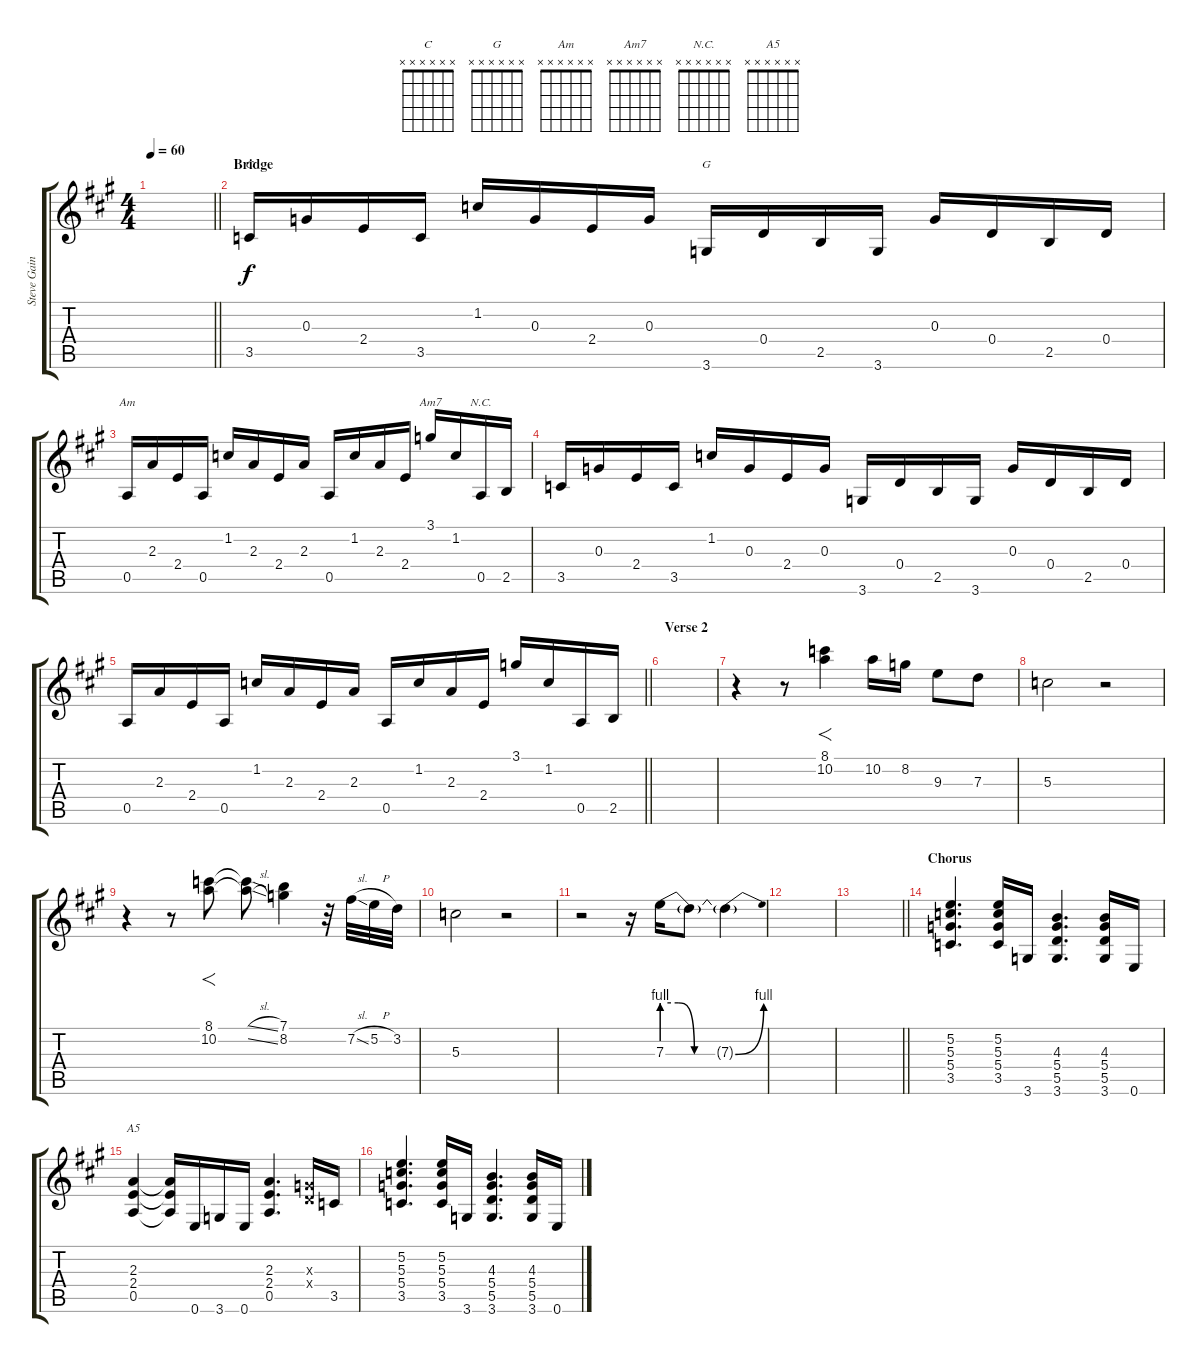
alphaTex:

\track ("Steve Gaines - Rhythm and Fills" "Steve Gain") {instrument electricguitarclean}
\staff {score tabs}
\tuning (E4 B3 G3 D3 A2 E2) {hide}
\chord ("C" x x x x x x)
\chord ("G" x x x x x x)
\chord ("Am" x x x x x x)
\chord ("Am7" x x x x x x)
\chord ("N.C." x x x x x x)
\chord ("A5" x x x x x x)
\ts (4 4)
\tempo 60
\clef g2
\barLineRight lightlight
\ks f#minor
|
\section ("" "Bridge")
3.5.16{ch "C" volume 10 instrument electricguitarclean} 0.3.16 2.4.16 3.5.16 1.2.16 0.3.16 2.4.16 0.3.16 3.6.16{ch "G"} 0.4.16 2.5.16 3.6.16 0.3.16 0.4.16 2.5.16 0.4.16 |
0.5.16{ch "Am"} 2.3.16 2.4.16 0.5.16 1.2.16 2.3.16 2.4.16 2.3.16 0.5.16 1.2.16 2.3.16 2.4.16 3.1.16{ch "Am7"} 1.2.16 0.5.16{ch "N.C."} 2.5.16 |
3.5.16 0.3.16 2.4.16 3.5.16 1.2.16 0.3.16 2.4.16 0.3.16 3.6.16 0.4.16 2.5.16 3.6.16 0.3.16 0.4.16 2.5.16 0.4.16 |
\barLineRight lightlight
0.5.16 2.3.16 2.4.16 0.5.16 1.2.16 2.3.16 2.4.16 2.3.16 0.5.16 1.2.16 2.3.16 2.4.16 3.1.16 1.2.16 0.5.16 2.5.16 |
\section ("" "Verse 2")
|
r.4 r.8 (8.1 10.2).4{f} 10.2.16 8.2.16 9.3.8 7.3.8 |
5.3.2 r.2 |
r.4 r.8 (8.1 10.2).8{f} (8.1{sl t} 10.2{sl t}).8 (7.1 8.2).4 r.32 7.2{sl}.32 5.2{h}.32 3.2.32 |
5.3.2 r.2 |
r.2 r.16{volume 0} 7.3{be (custom 0 4 15 4 30 0 60 0)}.16{volume 11} 7.3{t}.8 7.3{be (bend 0 0 60 4) t}.4 |
|
\barLineRight lightlight
|
\section ("" "Chorus")
(5.2 5.3 5.4 3.5).4{d volume 10 instrument electricguitarclean} (5.2 5.3 5.4 3.5).16 3.6.16 (4.3 5.4 5.5 3.6).4{d} (4.3 5.4 5.5 3.6).16 0.6.16 |
(2.3 2.4 0.5).4{ch "A5"} (2.3{t} 2.4{t} 0.5{t}).16 0.6.16 3.6.16 0.6.16 (2.3 2.4 0.5).4{d} (0.3{x} 0.4{x}).16 3.5.16 |
(5.2 5.3 5.4 3.5).4{d} (5.2 5.3 5.4 3.5).16 3.6.16 (4.3 5.4 5.5 3.6).4{d} (4.3 5.4 5.5 3.6).16 0.6.16
